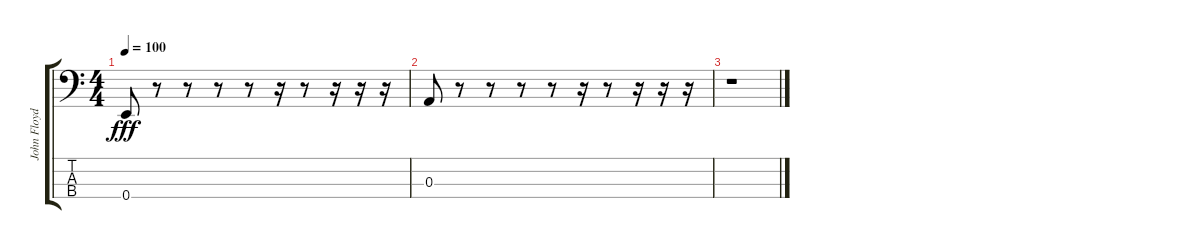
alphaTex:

\track ("John Floyd" "John Floyd") {instrument acousticguitarsteel}
\staff {score tabs}
\tuning (G2 D2 A1 E1) {hide}
\ts (4 4)
\tempo 100
\clef f4
\ks c
0.4.8{dy fff} r.8 r.8 r.8 r.8 r.16 r.8 r.16 r.16 r.16 |
0.3.8 r.8 r.8 r.8 r.8 r.16 r.8 r.16 r.16 r.16 |
r.1
